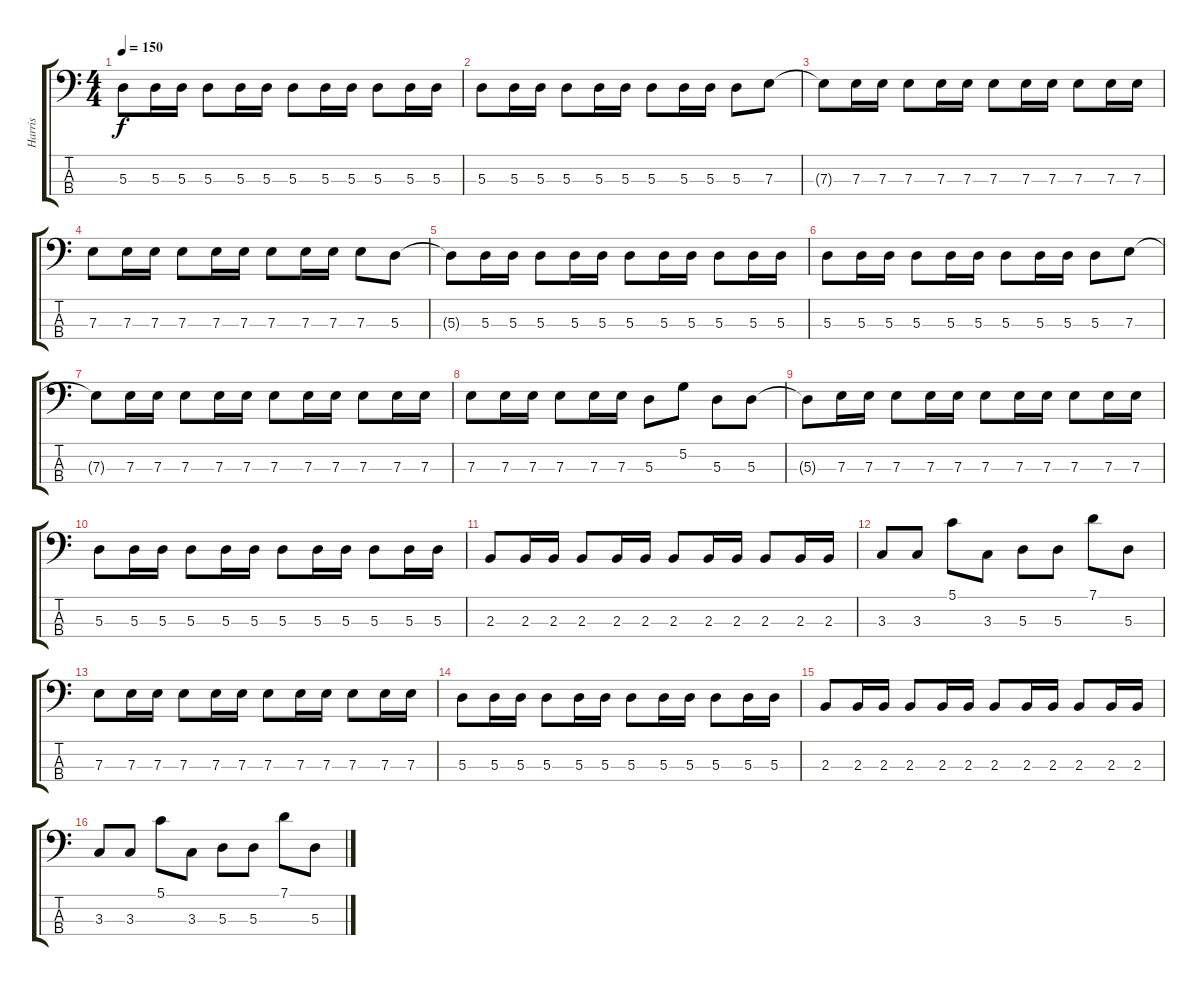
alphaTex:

\track ("Harris" "Harris") {instrument electricbassfinger}
\staff {score tabs}
\tuning (G2 D2 A1 E1) {hide}
\ts (4 4)
\tempo 150
\clef f4
\ks c
5.3{t}.8{dy f} 5.3.16 5.3.16 5.3.8 5.3.16 5.3.16 5.3.8 5.3.16 5.3.16 5.3.8 5.3.16 5.3.16 |
5.3.8 5.3.16 5.3.16 5.3.8 5.3.16 5.3.16 5.3.8 5.3.16 5.3.16 5.3.8 7.3.8 |
7.3{t}.8 7.3.16 7.3.16 7.3.8 7.3.16 7.3.16 7.3.8 7.3.16 7.3.16 7.3.8 7.3.16 7.3.16 |
7.3.8 7.3.16 7.3.16 7.3.8 7.3.16 7.3.16 7.3.8 7.3.16 7.3.16 7.3.8 5.3.8 |
5.3{t}.8 5.3.16 5.3.16 5.3.8 5.3.16 5.3.16 5.3.8 5.3.16 5.3.16 5.3.8 5.3.16 5.3.16 |
5.3.8 5.3.16 5.3.16 5.3.8 5.3.16 5.3.16 5.3.8 5.3.16 5.3.16 5.3.8 7.3.8 |
7.3{t}.8 7.3.16 7.3.16 7.3.8 7.3.16 7.3.16 7.3.8 7.3.16 7.3.16 7.3.8 7.3.16 7.3.16 |
7.3.8 7.3.16 7.3.16 7.3.8 7.3.16 7.3.16 5.3.8 5.2.8 5.3.8 5.3.8 |
5.3{t}.8 7.3.16 7.3.16 7.3.8 7.3.16 7.3.16 7.3.8 7.3.16 7.3.16 7.3.8 7.3.16 7.3.16 |
5.3.8 5.3.16 5.3.16 5.3.8 5.3.16 5.3.16 5.3.8 5.3.16 5.3.16 5.3.8 5.3.16 5.3.16 |
2.3.8 2.3.16 2.3.16 2.3.8 2.3.16 2.3.16 2.3.8 2.3.16 2.3.16 2.3.8 2.3.16 2.3.16 |
3.3.8 3.3.8 5.1.8 3.3.8 5.3.8 5.3.8 7.1.8 5.3.8 |
7.3.8 7.3.16 7.3.16 7.3.8 7.3.16 7.3.16 7.3.8 7.3.16 7.3.16 7.3.8 7.3.16 7.3.16 |
5.3.8 5.3.16 5.3.16 5.3.8 5.3.16 5.3.16 5.3.8 5.3.16 5.3.16 5.3.8 5.3.16 5.3.16 |
2.3.8 2.3.16 2.3.16 2.3.8 2.3.16 2.3.16 2.3.8 2.3.16 2.3.16 2.3.8 2.3.16 2.3.16 |
3.3.8 3.3.8 5.1.8 3.3.8 5.3.8 5.3.8 7.1.8 5.3.8
